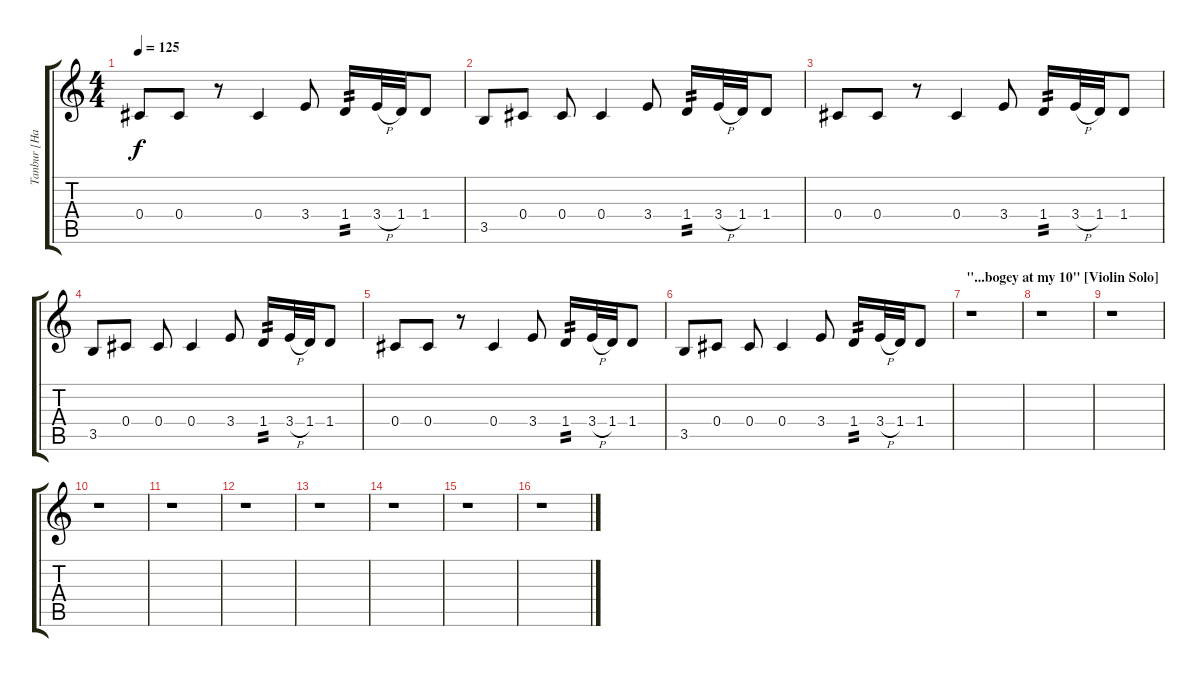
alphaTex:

\track ("Tanbur [Harmony 2]" "Tanbur [Ha") {instrument acousticguitarsteel}
\staff {score tabs}
\tuning (Eb4 Bb3 Gb3 Db3 Ab2 Db2) {hide}
\ts (4 4)
\tempo 125
\clef g2
\ks c
0.4.8{dy f} 0.4.8 r.8 0.4.4 3.4.8 1.4.16{tp 2} 3.4{h}.32 1.4.32 1.4.8 |
3.5.8 0.4.8 0.4.8 0.4.4 3.4.8 1.4.16{tp 2} 3.4{h}.32 1.4.32 1.4.8 |
0.4.8 0.4.8 r.8 0.4.4 3.4.8 1.4.16{tp 2} 3.4{h}.32 1.4.32 1.4.8 |
3.5.8 0.4.8 0.4.8 0.4.4 3.4.8 1.4.16{tp 2} 3.4{h}.32 1.4.32 1.4.8 |
0.4.8 0.4.8 r.8 0.4.4 3.4.8 1.4.16{tp 2} 3.4{h}.32 1.4.32 1.4.8 |
3.5.8 0.4.8 0.4.8 0.4.4 3.4.8 1.4.16{tp 2} 3.4{h}.32 1.4.32 1.4.8 |
\section ("" "\"...bogey at my 10\" [Violin Solo]")
r.1 |
r.1 |
r.1 |
r.1 |
r.1 |
r.1 |
r.1 |
r.1 |
r.1 |
r.1
